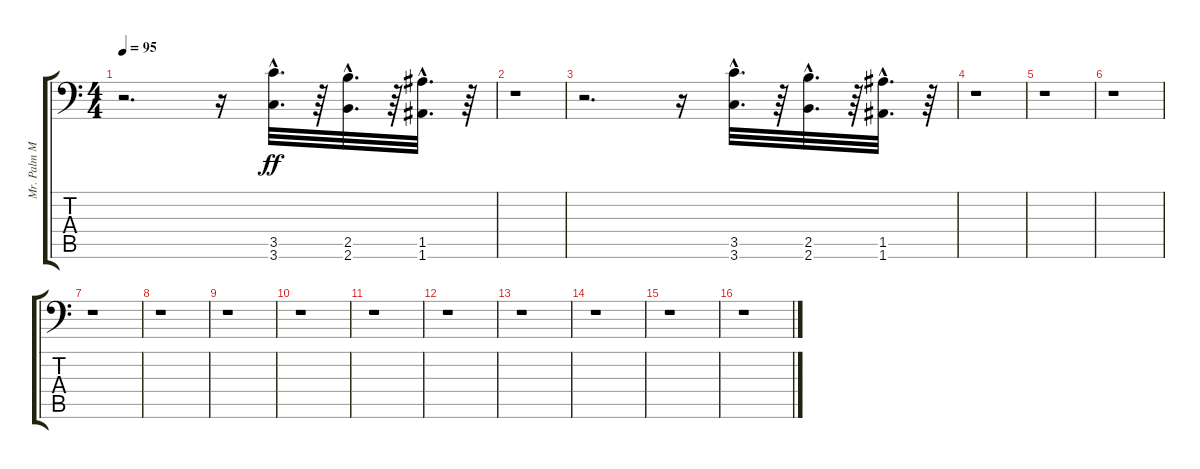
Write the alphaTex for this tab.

\track ("Mr. Palm Mute" "Mr. Palm M") {instrument distortionguitar}
\staff {score tabs}
\tuning (E4 A3 E3 A2 A2 A1) {hide}
\ts (4 4)
\tempo 95
\clef f4
\ks c
r.2{d dy f} r.16 (3.5{hac} 3.6{hac}).32{d dy ff} r.64 (2.5{hac} 2.6{hac}).32{d} r.64 (1.5{hac} 1.6{hac}).32{d} r.64 |
r.1 |
r.2{d} r.16 (3.5{hac} 3.6{hac}).32{d} r.64 (2.5{hac} 2.6{hac}).32{d} r.64 (1.5{hac} 1.6{hac}).32{d} r.64 |
r.1 |
r.1 |
r.1 |
r.1 |
r.1 |
r.1 |
r.1 |
r.1 |
r.1 |
r.1 |
r.1 |
r.1 |
r.1
